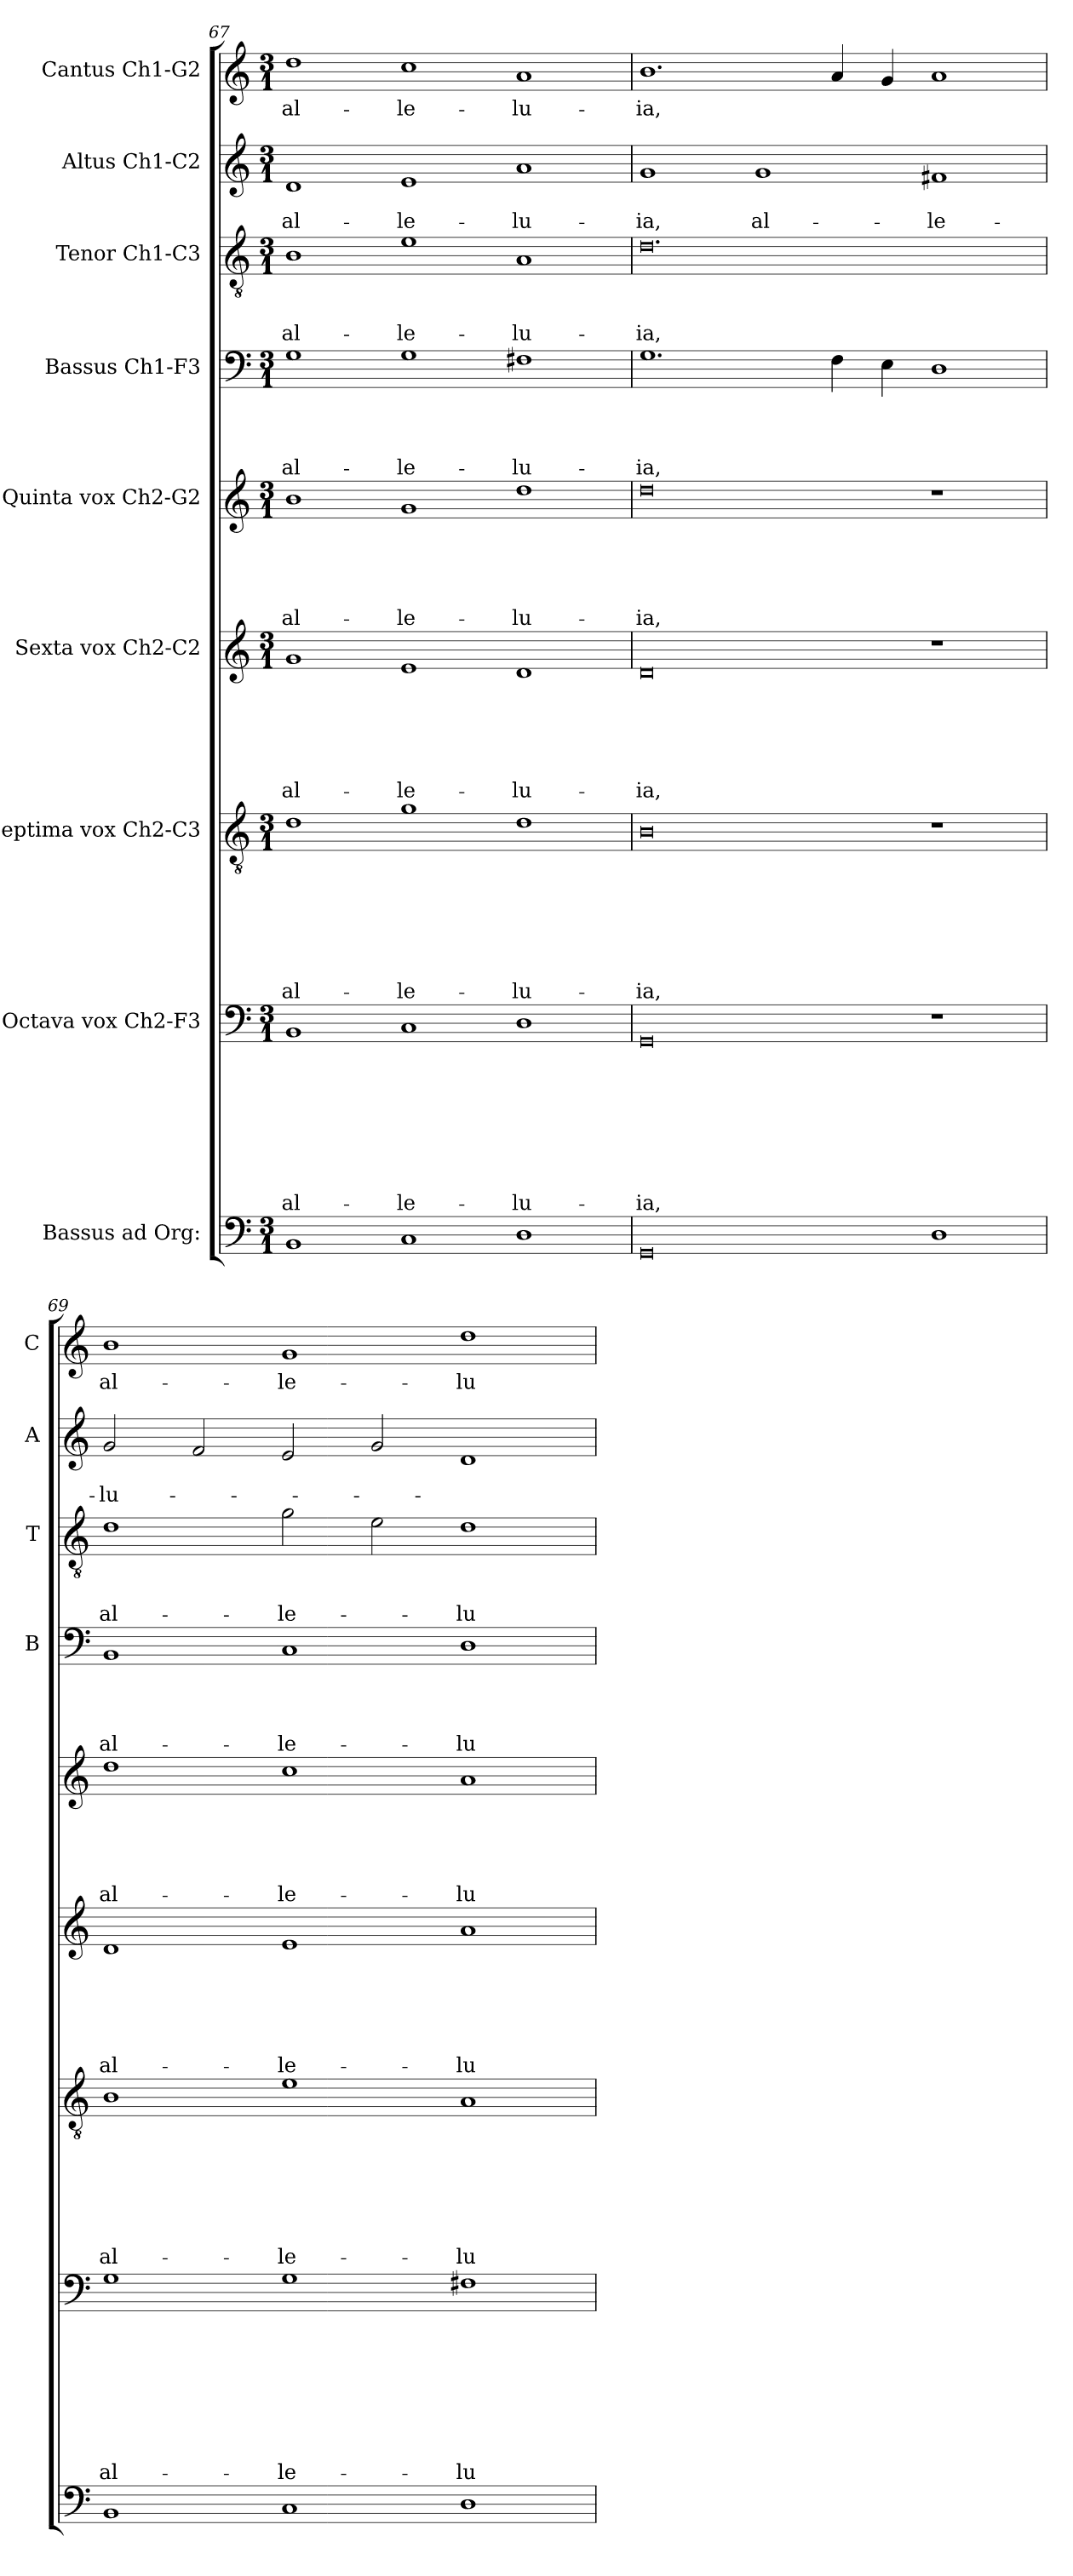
**kern	**kern	**text	**text	**text	**text	**text	**text	**text	**text	**kern	**text	**text	**text	**text	**text	**text	**text	**kern	**text	**text	**text	**text	**text	**text	**kern	**text	**text	**text	**text	**text	**kern	**text	**text	**text	**text	**kern	**text	**text	**text	**kern	**text	**text	**kern	**text
*part9	*part8	*part8	*part8	*part8	*part8	*part8	*part8	*part8	*part8	*part7	*part7	*part7	*part7	*part7	*part7	*part7	*part7	*part6	*part6	*part6	*part6	*part6	*part6	*part6	*part5	*part5	*part5	*part5	*part5	*part5	*part4	*part4	*part4	*part4	*part4	*part3	*part3	*part3	*part3	*part2	*part2	*part2	*part1	*part1
*staff9	*staff8	*staff8	*staff8	*staff8	*staff8	*staff8	*staff8	*staff8	*staff8	*staff7	*staff7	*staff7	*staff7	*staff7	*staff7	*staff7	*staff7	*staff6	*staff6	*staff6	*staff6	*staff6	*staff6	*staff6	*staff5	*staff5	*staff5	*staff5	*staff5	*staff5	*staff4	*staff4	*staff4	*staff4	*staff4	*staff3	*staff3	*staff3	*staff3	*staff2	*staff2	*staff2	*staff1	*staff1
*I"Bassus ad Org:	*I"Octava vox Ch2-F3	*	*	*	*	*	*	*	*	*I"Septima vox Ch2-C3	*	*	*	*	*	*	*	*I"Sexta vox Ch2-C2	*	*	*	*	*	*	*I"Quinta vox Ch2-G2	*	*	*	*	*	*I"Bassus Ch1-F3	*	*	*	*	*I"Tenor Ch1-C3	*	*	*	*I"Altus Ch1-C2	*	*	*I"Cantus Ch1-G2	*
*	*	*	*	*	*	*	*	*	*	*	*	*	*	*	*	*	*	*	*	*	*	*	*	*	*	*	*	*	*	*	*I'B	*	*	*	*	*I'T	*	*	*	*I'A	*	*	*I'C	*
*clefF4	*clefF4	*	*	*	*	*	*	*	*	*clefGv2	*	*	*	*	*	*	*	*clefG2	*	*	*	*	*	*	*clefG2	*	*	*	*	*	*clefF4	*	*	*	*	*clefGv2	*	*	*	*clefG2	*	*	*clefG2	*
*k[]	*k[]	*	*	*	*	*	*	*	*	*k[]	*	*	*	*	*	*	*	*k[]	*	*	*	*	*	*	*k[]	*	*	*	*	*	*k[]	*	*	*	*	*k[]	*	*	*	*k[]	*	*	*k[]	*
*C:	*C:	*	*	*	*	*	*	*	*	*C:	*	*	*	*	*	*	*	*C:	*	*	*	*	*	*	*C:	*	*	*	*	*	*C:	*	*	*	*	*C:	*	*	*	*C:	*	*	*C:	*
*M3/1	*M3/1	*	*	*	*	*	*	*	*	*M3/1	*	*	*	*	*	*	*	*M3/1	*	*	*	*	*	*	*M3/1	*	*	*	*	*	*M3/1	*	*	*	*	*M3/1	*	*	*	*M3/1	*	*	*M3/1	*
=67	=67	=67	=67	=67	=67	=67	=67	=67	=67	=67	=67	=67	=67	=67	=67	=67	=67	=67	=67	=67	=67	=67	=67	=67	=67	=67	=67	=67	=67	=67	=67	=67	=67	=67	=67	=67	=67	=67	=67	=67	=67	=67	=67	=67
!	!	!	!	!	!	!	!	!	!LO:LY:b	!	!	!	!	!	!	!	!LO:LY:b	!	!	!	!	!	!	!LO:LY:b	!	!	!	!	!	!LO:LY:b	!	!	!	!	!LO:LY:b	!	!	!	!LO:LY:b	!	!	!LO:LY:b	!	!LO:LY:b
1BB	1BB	.	.	.	.	.	.	.	al-	1d	.	.	.	.	.	.	al-	1g	.	.	.	.	.	al-	1b	.	.	.	.	al-	1G	.	.	.	al-	1B	.	.	al-	1d	.	al-	1dd	al-
!	!	!	!	!	!	!	!	!	!LO:LY:b	!	!	!	!	!	!	!	!LO:LY:b	!	!	!	!	!	!	!LO:LY:b	!	!	!	!	!	!LO:LY:b	!	!	!	!	!LO:LY:b	!	!	!	!LO:LY:b	!	!	!LO:LY:b	!	!LO:LY:b
1C	1C	.	.	.	.	.	.	.	-le-	1g	.	.	.	.	.	.	-le-	1e	.	.	.	.	.	-le-	1g	.	.	.	.	-le-	1G	.	.	.	-le-	1e	.	.	-le-	1e	.	-le-	1cc	-le-
!	!	!	!	!	!	!	!	!	!LO:LY:b	!	!	!	!	!	!	!	!LO:LY:b	!	!	!	!	!	!	!LO:LY:b	!	!	!	!	!	!LO:LY:b	!	!	!	!	!LO:LY:b	!	!	!	!LO:LY:b	!	!	!LO:LY:b	!	!LO:LY:b
1D	1D	.	.	.	.	.	.	.	-lu-	1d	.	.	.	.	.	.	-lu-	1d	.	.	.	.	.	-lu-	1dd	.	.	.	.	-lu-	1F#X	.	.	.	-lu-	1A	.	.	-lu-	1a	.	-lu-	1a	-lu-
=68	=68	=68	=68	=68	=68	=68	=68	=68	=68	=68	=68	=68	=68	=68	=68	=68	=68	=68	=68	=68	=68	=68	=68	=68	=68	=68	=68	=68	=68	=68	=68	=68	=68	=68	=68	=68	=68	=68	=68	=68	=68	=68	=68	=68
!	!	!	!	!	!	!	!	!	!LO:LY:b	!	!	!	!	!	!	!	!LO:LY:b	!	!	!	!	!	!	!LO:LY:b	!	!	!	!	!	!LO:LY:b	!	!	!	!	!LO:LY:b	!	!	!	!LO:LY:b	!	!	!LO:LY:b	!	!LO:LY:b
0GG	0GG	.	.	.	.	.	.	.	-ia,	0B	.	.	.	.	.	.	-ia,	0d	.	.	.	.	.	-ia,	0dd	.	.	.	.	-ia,	1.G	.	.	.	-ia,	0.d	.	.	-ia,	1g	.	-ia,	1.b	-ia,
!	!	!	!	!	!	!	!	!	!	!	!	!	!	!	!	!	!	!	!	!	!	!	!	!	!	!	!	!	!	!	!	!	!	!	!	!	!	!	!	!	!	!LO:LY:b	!	!
.	.	.	.	.	.	.	.	.	.	.	.	.	.	.	.	.	.	.	.	.	.	.	.	.	.	.	.	.	.	.	.	.	.	.	.	.	.	.	.	1g	.	al-	.	.
.	.	.	.	.	.	.	.	.	.	.	.	.	.	.	.	.	.	.	.	.	.	.	.	.	.	.	.	.	.	.	4F\	.	.	.	.	.	.	.	.	.	.	.	4a/	.
.	.	.	.	.	.	.	.	.	.	.	.	.	.	.	.	.	.	.	.	.	.	.	.	.	.	.	.	.	.	.	4E\	.	.	.	.	.	.	.	.	.	.	.	4g/	.
!	!	!	!	!	!	!	!	!	!	!	!	!	!	!	!	!	!	!	!	!	!	!	!	!	!	!	!	!	!	!	!	!	!	!	!	!	!	!	!	!	!	!LO:LY:b	!	!
1D	1r	.	.	.	.	.	.	.	.	1r	.	.	.	.	.	.	.	1r	.	.	.	.	.	.	1r	.	.	.	.	.	1D	.	.	.	.	.	.	.	.	1f#X	.	-le-	1a	.
=69	=69	=69	=69	=69	=69	=69	=69	=69	=69	=69	=69	=69	=69	=69	=69	=69	=69	=69	=69	=69	=69	=69	=69	=69	=69	=69	=69	=69	=69	=69	=69	=69	=69	=69	=69	=69	=69	=69	=69	=69	=69	=69	=69	=69
!	!	!	!	!	!	!	!	!	!LO:LY:b	!	!	!	!	!	!	!	!LO:LY:b	!	!	!	!	!	!	!LO:LY:b	!	!	!	!	!	!LO:LY:b	!	!	!	!	!LO:LY:b	!	!	!	!LO:LY:b	!	!	!LO:LY:b	!	!LO:LY:b
1BB	1G	.	.	.	.	.	.	.	al-	1B	.	.	.	.	.	.	al-	1d	.	.	.	.	.	al-	1dd	.	.	.	.	al-	1BB	.	.	.	al-	1d	.	.	al-	2g/	.	-lu-	1b	al-
.	.	.	.	.	.	.	.	.	.	.	.	.	.	.	.	.	.	.	.	.	.	.	.	.	.	.	.	.	.	.	.	.	.	.	.	.	.	.	.	2f/	.	.	.	.
!	!	!	!	!	!	!	!	!	!LO:LY:b	!	!	!	!	!	!	!	!LO:LY:b	!	!	!	!	!	!	!LO:LY:b	!	!	!	!	!	!LO:LY:b	!	!	!	!	!LO:LY:b	!	!	!	!LO:LY:b	!	!	!	!	!LO:LY:b
1C	1G	.	.	.	.	.	.	.	-le-	1e	.	.	.	.	.	.	-le-	1e	.	.	.	.	.	-le-	1cc	.	.	.	.	-le-	1C	.	.	.	-le-	2g\	.	.	-le-	2e/	.	.	1g	-le-
.	.	.	.	.	.	.	.	.	.	.	.	.	.	.	.	.	.	.	.	.	.	.	.	.	.	.	.	.	.	.	.	.	.	.	.	2e\	.	.	.	2g/	.	.	.	.
!	!	!	!	!	!	!	!	!	!LO:LY:b	!	!	!	!	!	!	!	!LO:LY:b	!	!	!	!	!	!	!LO:LY:b	!	!	!	!	!	!LO:LY:b	!	!	!	!	!LO:LY:b	!	!	!	!LO:LY:b	!	!	!	!	!LO:LY:b
1D	1F#X	.	.	.	.	.	.	.	-lu-	1A	.	.	.	.	.	.	-lu-	1a	.	.	.	.	.	-lu-	1a	.	.	.	.	-lu-	1D	.	.	.	-lu-	1d	.	.	-lu-	1d	.	.	1dd	-lu-
=	=	=	=	=	=	=	=	=	=	=	=	=	=	=	=	=	=	=	=	=	=	=	=	=	=	=	=	=	=	=	=	=	=	=	=	=	=	=	=	=	=	=	=	=
*-	*-	*-	*-	*-	*-	*-	*-	*-	*-	*-	*-	*-	*-	*-	*-	*-	*-	*-	*-	*-	*-	*-	*-	*-	*-	*-	*-	*-	*-	*-	*-	*-	*-	*-	*-	*-	*-	*-	*-	*-	*-	*-	*-	*-
